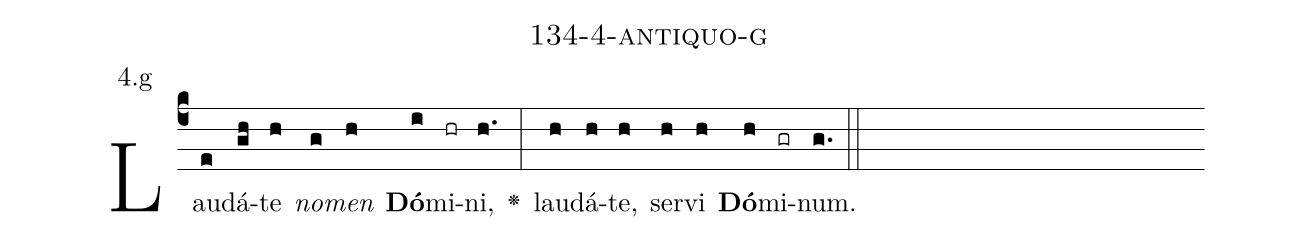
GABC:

name: 134-4-antiquo-g;
annotation: 4.g;
%%
(c4)Lau(e)dá(gh)te(h) <i>no</i>(g)<i>men</i>(h) <b>Dó</b>(i)mi(hr)ni,(h.) <v>\greheightstar</v>(:) lau(h)dá(h)te,(h) ser(h)vi(h) <b>Dó</b>(h)mi(gr)num.(g.) (::)


%E(h) u(h) o(h) u(h) a(h) e.(g.) (::)
